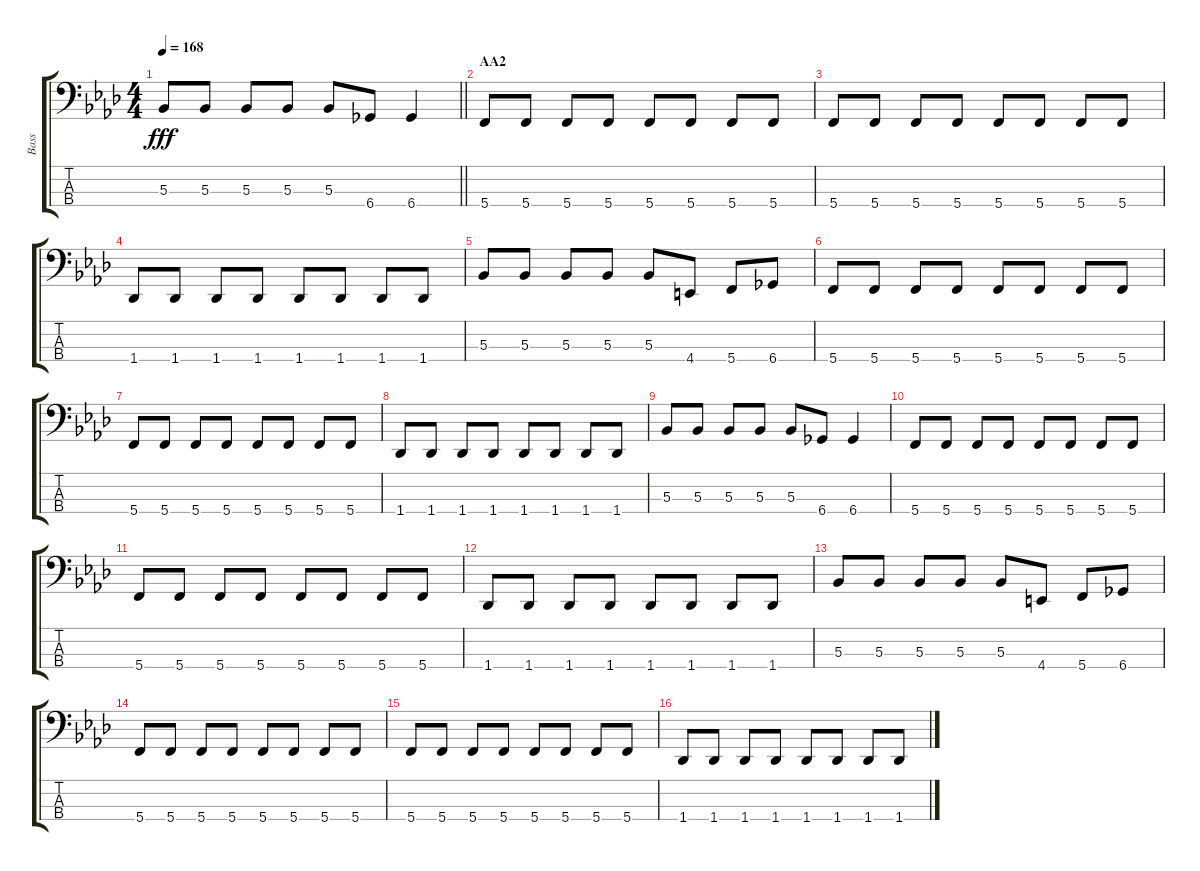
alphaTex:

\track ("Bass" "Bass") {instrument electricbassfinger}
\staff {score tabs}
\tuning (Eb2 Bb1 F1 C1) {hide}
\ts (4 4)
\tempo 168
\clef f4
\barLineRight lightlight
\ks fminor
5.3.8{dy fff} 5.3.8 5.3.8 5.3.8 5.3.8 6.4.8 6.4.4 |
\section ("" "AA2")
5.4.8 5.4.8 5.4.8 5.4.8 5.4.8 5.4.8 5.4.8 5.4.8 |
5.4.8 5.4.8 5.4.8 5.4.8 5.4.8 5.4.8 5.4.8 5.4.8 |
1.4.8 1.4.8 1.4.8 1.4.8 1.4.8 1.4.8 1.4.8 1.4.8 |
5.3.8 5.3.8 5.3.8 5.3.8 5.3.8 4.4.8 5.4.8 6.4.8 |
5.4.8 5.4.8 5.4.8 5.4.8 5.4.8 5.4.8 5.4.8 5.4.8 |
5.4.8 5.4.8 5.4.8 5.4.8 5.4.8 5.4.8 5.4.8 5.4.8 |
1.4.8 1.4.8 1.4.8 1.4.8 1.4.8 1.4.8 1.4.8 1.4.8 |
5.3.8 5.3.8 5.3.8 5.3.8 5.3.8 6.4.8 6.4.4 |
5.4.8 5.4.8 5.4.8 5.4.8 5.4.8 5.4.8 5.4.8 5.4.8 |
5.4.8 5.4.8 5.4.8 5.4.8 5.4.8 5.4.8 5.4.8 5.4.8 |
1.4.8 1.4.8 1.4.8 1.4.8 1.4.8 1.4.8 1.4.8 1.4.8 |
5.3.8 5.3.8 5.3.8 5.3.8 5.3.8 4.4.8 5.4.8 6.4.8 |
5.4.8 5.4.8 5.4.8 5.4.8 5.4.8 5.4.8 5.4.8 5.4.8 |
5.4.8 5.4.8 5.4.8 5.4.8 5.4.8 5.4.8 5.4.8 5.4.8 |
1.4.8 1.4.8 1.4.8 1.4.8 1.4.8 1.4.8 1.4.8 1.4.8
